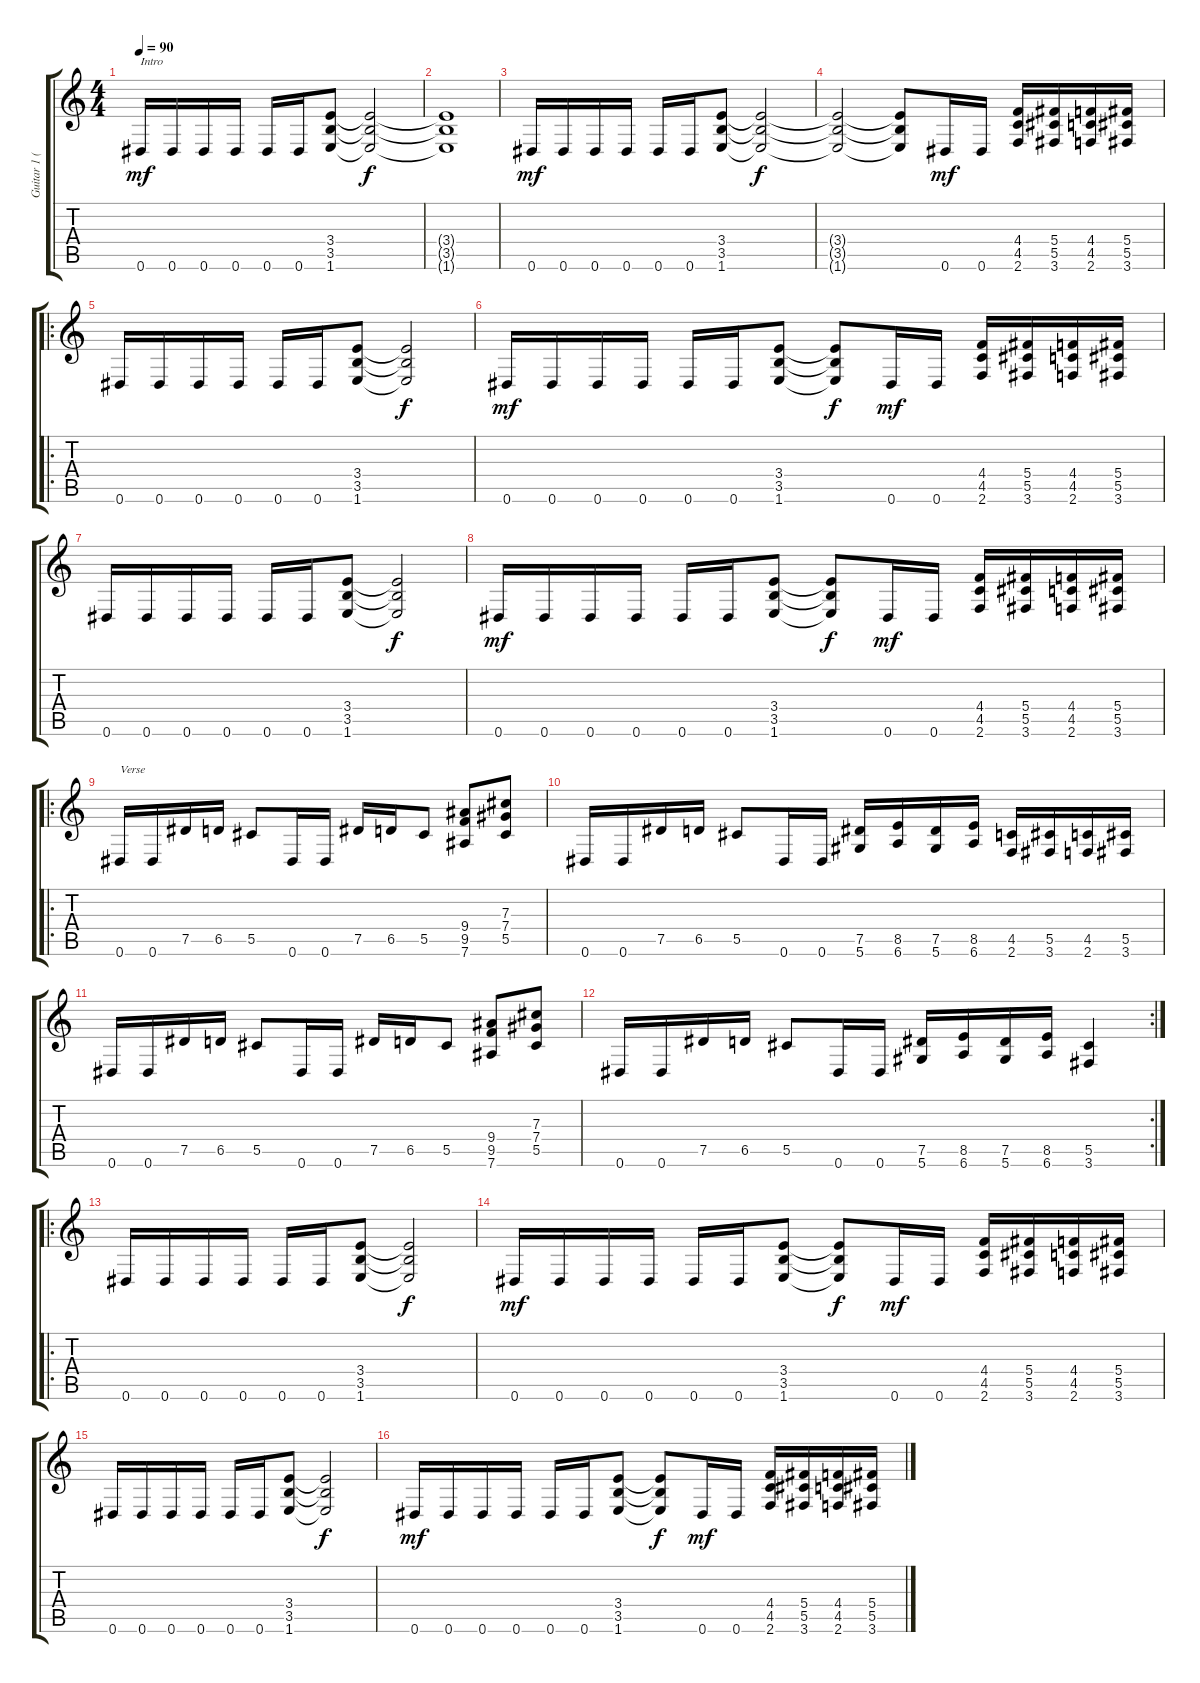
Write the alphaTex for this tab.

\track ("Guitar 1 (Dave Mustaine)" "Guitar 1 (") {instrument overdrivenguitar}
\staff {score tabs}
\tuning (Eb4 Bb3 Gb3 Db3 Ab2 Eb2) {hide}
\ts (4 4)
\tempo 90
\clef g2
\ks c
0.6.16{txt "Intro" dy mf instrument overdrivenguitar} 0.6.16 0.6.16 0.6.16 0.6.16 0.6.16 (3.4 3.5 1.6).8 (3.4{t} 3.5{t} 1.6{t}).2{dy f} |
(3.4{t} 3.5{t} 1.6{t}).1 |
0.6.16{dy mf} 0.6.16 0.6.16 0.6.16 0.6.16 0.6.16 (3.4 3.5 1.6).8 (3.4{t} 3.5{t} 1.6{t}).2{dy f} |
(3.4{t} 3.5{t} 1.6{t}).2 (3.4{t} 3.5{t} 1.6{t}).8 0.6.16{dy mf} 0.6.16 (4.4 4.5 2.6).16 (5.4 5.5 3.6).16 (4.4 4.5 2.6).16 (5.4 5.5 3.6).16 |
\ro
0.6.16 0.6.16 0.6.16 0.6.16 0.6.16 0.6.16 (3.4 3.5 1.6).8 (3.4{t} 3.5{t} 1.6{t}).2{dy f} |
0.6.16{dy mf} 0.6.16 0.6.16 0.6.16 0.6.16 0.6.16 (3.4 3.5 1.6).8 (3.4{t} 3.5{t} 1.6{t}).8{dy f} 0.6.16{dy mf} 0.6.16 (4.4 4.5 2.6).16 (5.4 5.5 3.6).16 (4.4 4.5 2.6).16 (5.4 5.5 3.6).16 |
0.6.16 0.6.16 0.6.16 0.6.16 0.6.16 0.6.16 (3.4 3.5 1.6).8 (3.4{t} 3.5{t} 1.6{t}).2{dy f} |
0.6.16{dy mf} 0.6.16 0.6.16 0.6.16 0.6.16 0.6.16 (3.4 3.5 1.6).8 (3.4{t} 3.5{t} 1.6{t}).8{dy f} 0.6.16{dy mf} 0.6.16 (4.4 4.5 2.6).16 (5.4 5.5 3.6).16 (4.4 4.5 2.6).16 (5.4 5.5 3.6).16 |
\ro
0.6.16{txt "Verse"} 0.6.16 7.5.16 6.5.16 5.5.8 0.6.16 0.6.16 7.5.16 6.5.16 5.5.8 (9.4 9.5 7.6).8 (7.3 7.4 5.5).8 |
0.6.16 0.6.16 7.5.16 6.5.16 5.5.8 0.6.16 0.6.16 (7.5 5.6).16 (8.5 6.6).16 (7.5 5.6).16 (8.5 6.6).16 (4.5 2.6).16 (5.5 3.6).16 (4.5 2.6).16 (5.5 3.6).16 |
0.6.16 0.6.16 7.5.16 6.5.16 5.5.8 0.6.16 0.6.16 7.5.16 6.5.16 5.5.8 (9.4 9.5 7.6).8 (7.3 7.4 5.5).8 |
\rc 2
0.6.16 0.6.16 7.5.16 6.5.16 5.5.8 0.6.16 0.6.16 (7.5 5.6).16 (8.5 6.6).16 (7.5 5.6).16 (8.5 6.6).16 (5.5 3.6).4 |
\ro
0.6.16 0.6.16 0.6.16 0.6.16 0.6.16 0.6.16 (3.4 3.5 1.6).8 (3.4{t} 3.5{t} 1.6{t}).2{dy f} |
0.6.16{dy mf} 0.6.16 0.6.16 0.6.16 0.6.16 0.6.16 (3.4 3.5 1.6).8 (3.4{t} 3.5{t} 1.6{t}).8{dy f} 0.6.16{dy mf} 0.6.16 (4.4 4.5 2.6).16 (5.4 5.5 3.6).16 (4.4 4.5 2.6).16 (5.4 5.5 3.6).16 |
0.6.16 0.6.16 0.6.16 0.6.16 0.6.16 0.6.16 (3.4 3.5 1.6).8 (3.4{t} 3.5{t} 1.6{t}).2{dy f} |
0.6.16{dy mf} 0.6.16 0.6.16 0.6.16 0.6.16 0.6.16 (3.4 3.5 1.6).8 (3.4{t} 3.5{t} 1.6{t}).8{dy f} 0.6.16{dy mf} 0.6.16 (4.4 4.5 2.6).16 (5.4 5.5 3.6).16 (4.4 4.5 2.6).16 (5.4 5.5 3.6).16
